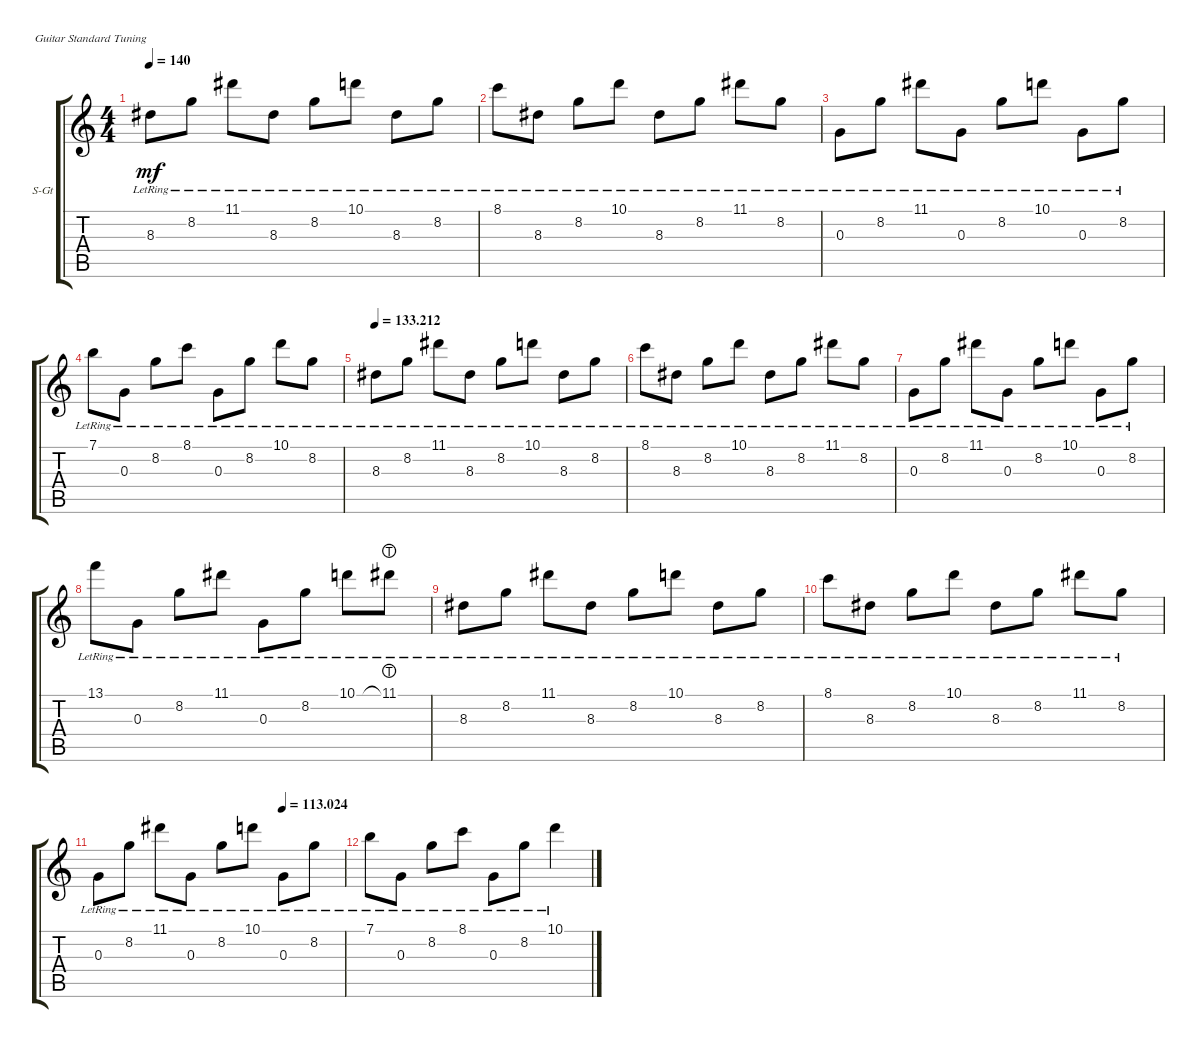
\defaultSystemsLayout 4
\bracketExtendMode groupsimilarinstruments
\firstSystemTrackNameOrientation horizontal
\otherSystemsTrackNameOrientation horizontal
\track ("Гитара" "S-Gt") {instrument acousticguitarsteel}
\staff {score tabs}
\tuning (E4 B3 G3 D3 A2 E2)
\ts (4 4)
\tempo 140
\clef g2
\ks c
8.3{lr}.8{dy mf} 8.2{lr}.8 11.1{lr}.8 8.3{lr}.8 8.2{lr}.8 10.1{lr}.8 8.3{lr}.8 8.2{lr}.8 |
8.1{lr}.8 8.3{lr}.8 8.2{lr}.8 10.1{lr}.8 8.3{lr}.8 8.2{lr}.8 11.1{lr}.8 8.2{lr}.8 |
0.3{lr}.8 8.2{lr}.8 11.1{lr}.8 0.3{lr}.8 8.2{lr}.8 10.1{lr}.8 0.3{lr}.8 8.2{lr}.8 |
7.1{lr}.8 0.3{lr}.8 8.2{lr}.8 8.1{lr}.8 0.3{lr}.8 8.2{lr}.8 10.1{lr}.8 8.2{lr}.8 |
\tempo
133.212 8.3{lr}.8 8.2{lr}.8 11.1{lr}.8 8.3{lr}.8 8.2{lr}.8 10.1{lr}.8 8.3{lr}.8 8.2{lr}.8 |
8.1{lr}.8 8.3{lr}.8 8.2{lr}.8 10.1{lr}.8 8.3{lr}.8 8.2{lr}.8 11.1{lr}.8 8.2{lr}.8 |
0.3{lr}.8 8.2{lr}.8 11.1{lr}.8 0.3{lr}.8 8.2{lr}.8 10.1{lr}.8 0.3{lr}.8 8.2{lr}.8 |
13.1{lr}.8 0.3{lr}.8 8.2{lr}.8 11.1{lr}.8 0.3{lr}.8 8.2{lr}.8 10.1{lr}.8 11.1{lht lr}.8 |
8.3{lr}.8 8.2{lr}.8 11.1{lr}.8 8.3{lr}.8 8.2{lr}.8 10.1{lr}.8 8.3{lr}.8 8.2{lr}.8 |
8.1{lr}.8 8.3{lr}.8 8.2{lr}.8 10.1{lr}.8 8.3{lr}.8 8.2{lr}.8 11.1{lr}.8 8.2{lr}.8 |
\tempo (113.024 0.75)
0.3{lr}.8 8.2{lr}.8 11.1{lr}.8 0.3{lr}.8 8.2{lr}.8 10.1{lr}.8 0.3{lr}.8 8.2{lr}.8 |
7.1{lr}.8 0.3{lr}.8 8.2{lr}.8 8.1{lr}.8 0.3{lr}.8 8.2{lr}.8 10.1{lr}.4
